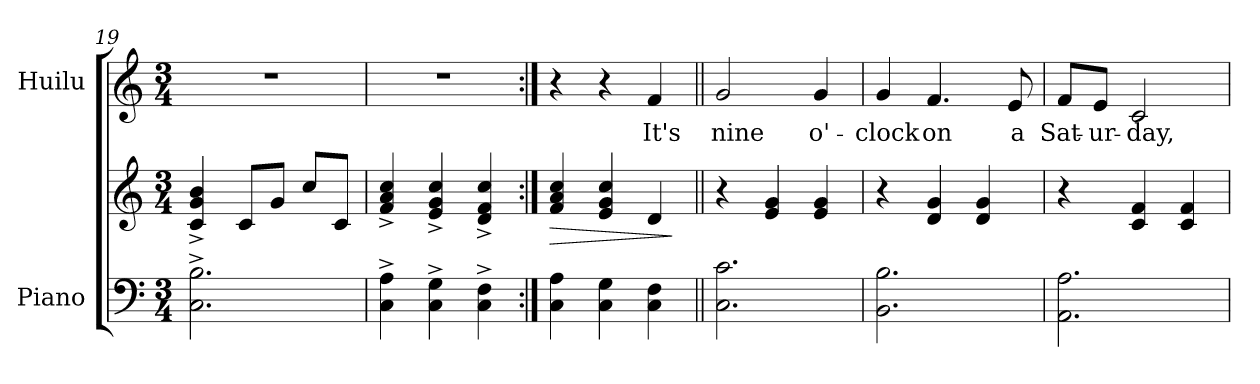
**kern	**kern	**dynam	**kern	**text
*part2	*part2	*part2	*part1	*part1
*staff3	*staff2	*staff2/3	*staff1	*staff1
*I"Piano	*	*	*I"Huilu	*
*I'Pno	*	*	*	*
*clefF4	*clefG2	*	*clefG2	*
*k[]	*k[]	*	*k[]	*
*M3/4	*M3/4	*	*M3/4	*
=19	=19	=19	=19	=19
2.C\^ 2.B\^	4c/^ 4g/^ 4b/^	.	2.r	.
.	8c/L	.	.	.
.	8g/J	.	.	.
.	8cc/L	.	.	.
.	8c/J	.	.	.
=20	=20	=20	=20	=20
4C\^ 4A\^	4f/^ 4a/^ 4cc/^	.	2.r	.
4C\^ 4G\^	4e/^ 4g/^ 4cc/^	.	.	.
4C\^ 4F\^	4d/^ 4f/^ 4cc/^	.	.	.
!!LO:LB:g=z
=21:|!	=21:|!	=21:|!	=21:|!	=21:|!
!	!	!LO:HP:b	!	!
4C\ 4A\	4f/ 4a/ 4cc/	>	4r	.
4C\ 4G\	4e/ 4g/ 4cc/	.	4r	.
4C\ 4F\	4d/	.	4f/	It's
.	.	]	.	.
=22||	=22||	=22||	=22||	=22||
2.C\ 2.c\	4r	.	2g/	nine
.	4e/ 4g/	.	.	.
.	4e/ 4g/	.	4g/	o'-
=23	=23	=23	=23	=23
2.BB\ 2.B\	4r	.	4g/	-clock
.	4d/ 4g/	.	4.f/	on
.	4d/ 4g/	.	.	.
.	.	.	8e/	a
=24	=24	=24	=24	=24
2.AA\ 2.A\	4r	.	8f/L	Sat-
.	.	.	8e/J	-ur-
.	4c/ 4f/	.	2c/	-day,
.	4c/ 4f/	.	.	.
=	=	=	=	=
*-	*-	*-	*-	*-
